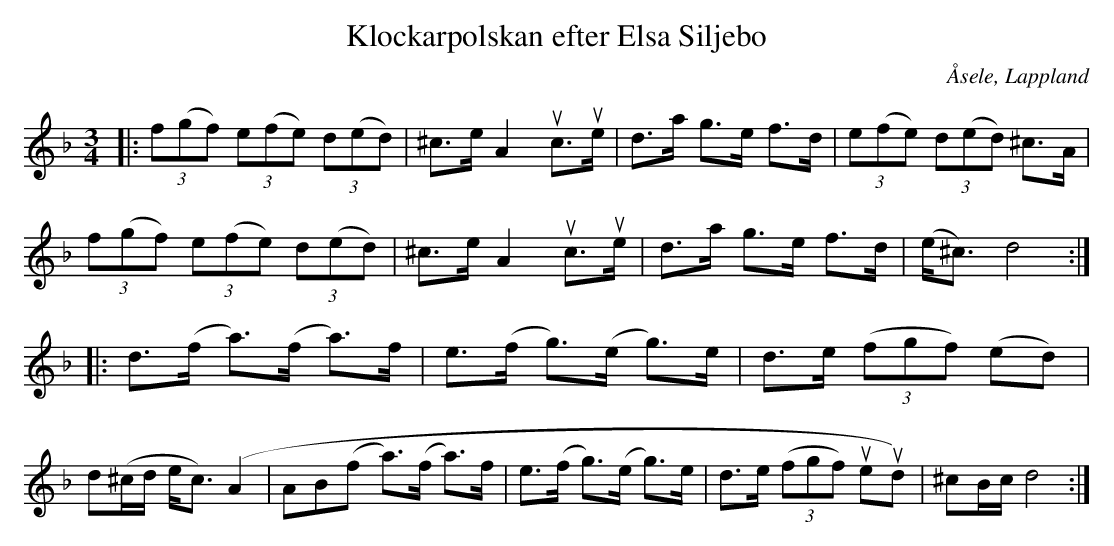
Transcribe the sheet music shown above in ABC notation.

X:1
T:Klockarpolskan efter Elsa Siljebo
O:Åsele, Lappland
M:3/4
L:1/8
K:Dm
|: (3f(gf) (3e(fe) (3d(ed) | ^c>e A2 uc>ue | d>a g>e f>d | (3e(fe) (3d(ed) ^c>A |
(3f(gf) (3e(fe) (3d(ed) | ^c>e A2 uc>ue | d>a g>e f>d | (e<^c) d4 :|
|:d>(f a)>(f a)>f | e>(f g)>(e g)>e | d>e (3(fgf) (ed) | d(^c/d/ e<c) (A2 | AB(f a)>(f a)>f | e>(f g)>(e g)>e | d>e (3(fgf) ueud) | ^cB/c/ d4 :|
